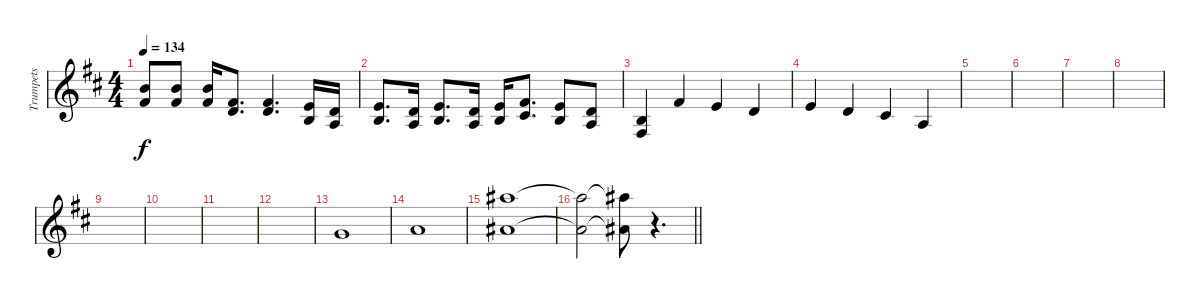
\track ("Trumpets" "Trumpets") {instrument trumpet}
\staff {score}
\tuning (E4 B3 G3 D3 A2 E2) {hide}
\ts (4 4)
\tempo 134
\clef g2
\ks bminor
(7.1 7.2).8{dy f} (7.1 7.2).8 (7.1 7.2).16 (2.1 3.2).8{d} (2.1 3.2).4{d} (0.1 0.2).16 (3.2 2.3).16 |
(0.1 0.2).8{d} (3.2 2.3).16 (0.1 0.2).8{d} (3.2 2.3).16 (0.1 0.2).16 (2.1 2.2).8{d} (0.1 0.2).8 (3.2 2.3).8 |
(0.2 4.4).4 2.1.4 0.1.4 3.2.4 |
0.1.4 3.2.4 2.2.4 2.3.4 |
|
|
|
|
|
|
|
|
3.1.1 |
5.1.1 |
(6.1 23.2).1 |
\barLineRight lightlight
(6.1{t} 23.2{t}).2 (6.1{t} 23.2{t}).8 r.4{d}
